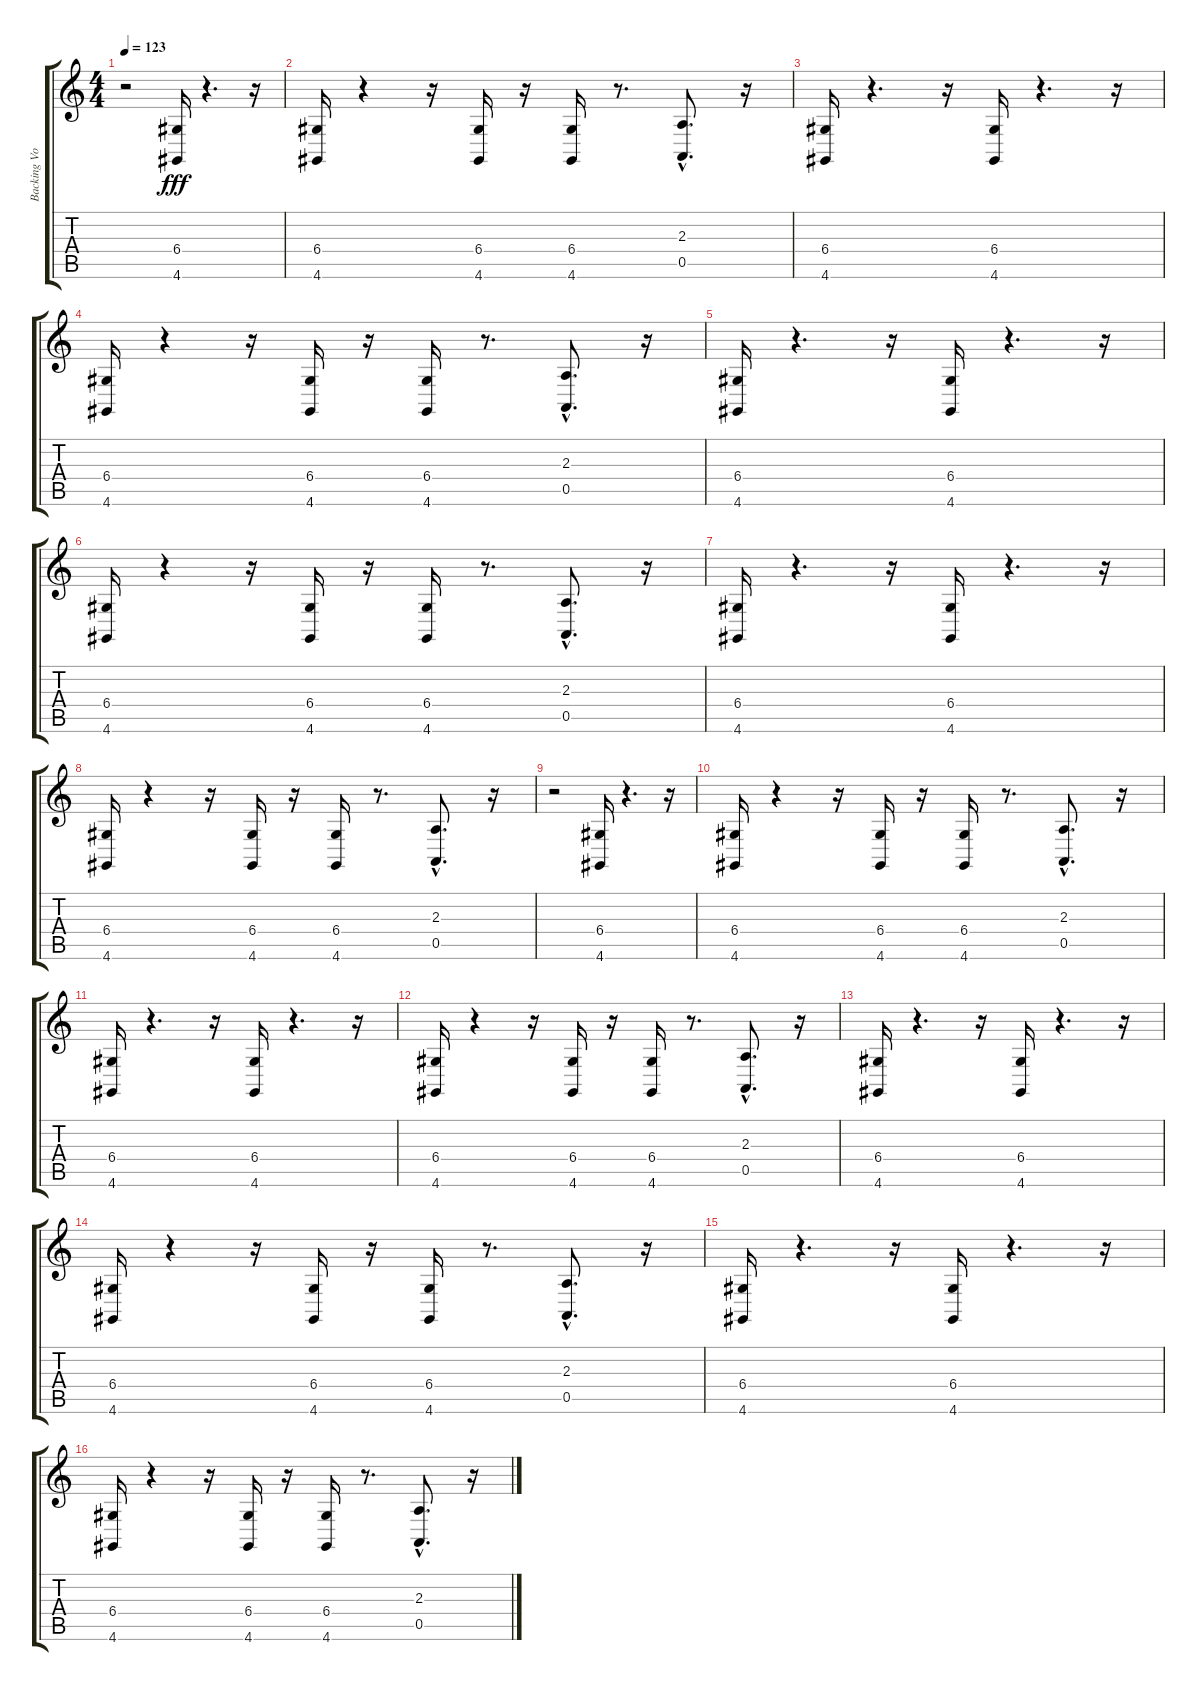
\track ("Backing Vocals" "Backing Vo") {instrument tenorsax}
\staff {score tabs}
\tuning (E4 B3 G3 D3 A2 E2) {hide}
\ts (4 4)
\tempo 123
\clef g2
\ks c
r.2{dy fff} (6.4 4.6).16 r.4{d} r.16 |
(6.4 4.6).16 r.4 r.16 (6.4 4.6).16 r.16 (6.4 4.6).16 r.8{d} (2.3{hac} 0.5{hac}).8{d} r.16 |
(6.4 4.6).16 r.4{d} r.16 (6.4 4.6).16 r.4{d} r.16 |
(6.4 4.6).16 r.4 r.16 (6.4 4.6).16 r.16 (6.4 4.6).16 r.8{d} (2.3{hac} 0.5{hac}).8{d} r.16 |
(6.4 4.6).16 r.4{d} r.16 (6.4 4.6).16 r.4{d} r.16 |
(6.4 4.6).16 r.4 r.16 (6.4 4.6).16 r.16 (6.4 4.6).16 r.8{d} (2.3{hac} 0.5{hac}).8{d} r.16 |
(6.4 4.6).16 r.4{d} r.16 (6.4 4.6).16 r.4{d} r.16 |
(6.4 4.6).16 r.4 r.16 (6.4 4.6).16 r.16 (6.4 4.6).16 r.8{d} (2.3{hac} 0.5{hac}).8{d} r.16 |
r.2 (6.4 4.6).16 r.4{d} r.16 |
(6.4 4.6).16 r.4 r.16 (6.4 4.6).16 r.16 (6.4 4.6).16 r.8{d} (2.3{hac} 0.5{hac}).8{d} r.16 |
(6.4 4.6).16 r.4{d} r.16 (6.4 4.6).16 r.4{d} r.16 |
(6.4 4.6).16 r.4 r.16 (6.4 4.6).16 r.16 (6.4 4.6).16 r.8{d} (2.3{hac} 0.5{hac}).8{d} r.16 |
(6.4 4.6).16 r.4{d} r.16 (6.4 4.6).16 r.4{d} r.16 |
(6.4 4.6).16 r.4 r.16 (6.4 4.6).16 r.16 (6.4 4.6).16 r.8{d} (2.3{hac} 0.5{hac}).8{d} r.16 |
(6.4 4.6).16 r.4{d} r.16 (6.4 4.6).16 r.4{d} r.16 |
(6.4 4.6).16 r.4 r.16 (6.4 4.6).16 r.16 (6.4 4.6).16 r.8{d} (2.3{hac} 0.5{hac}).8{d} r.16
